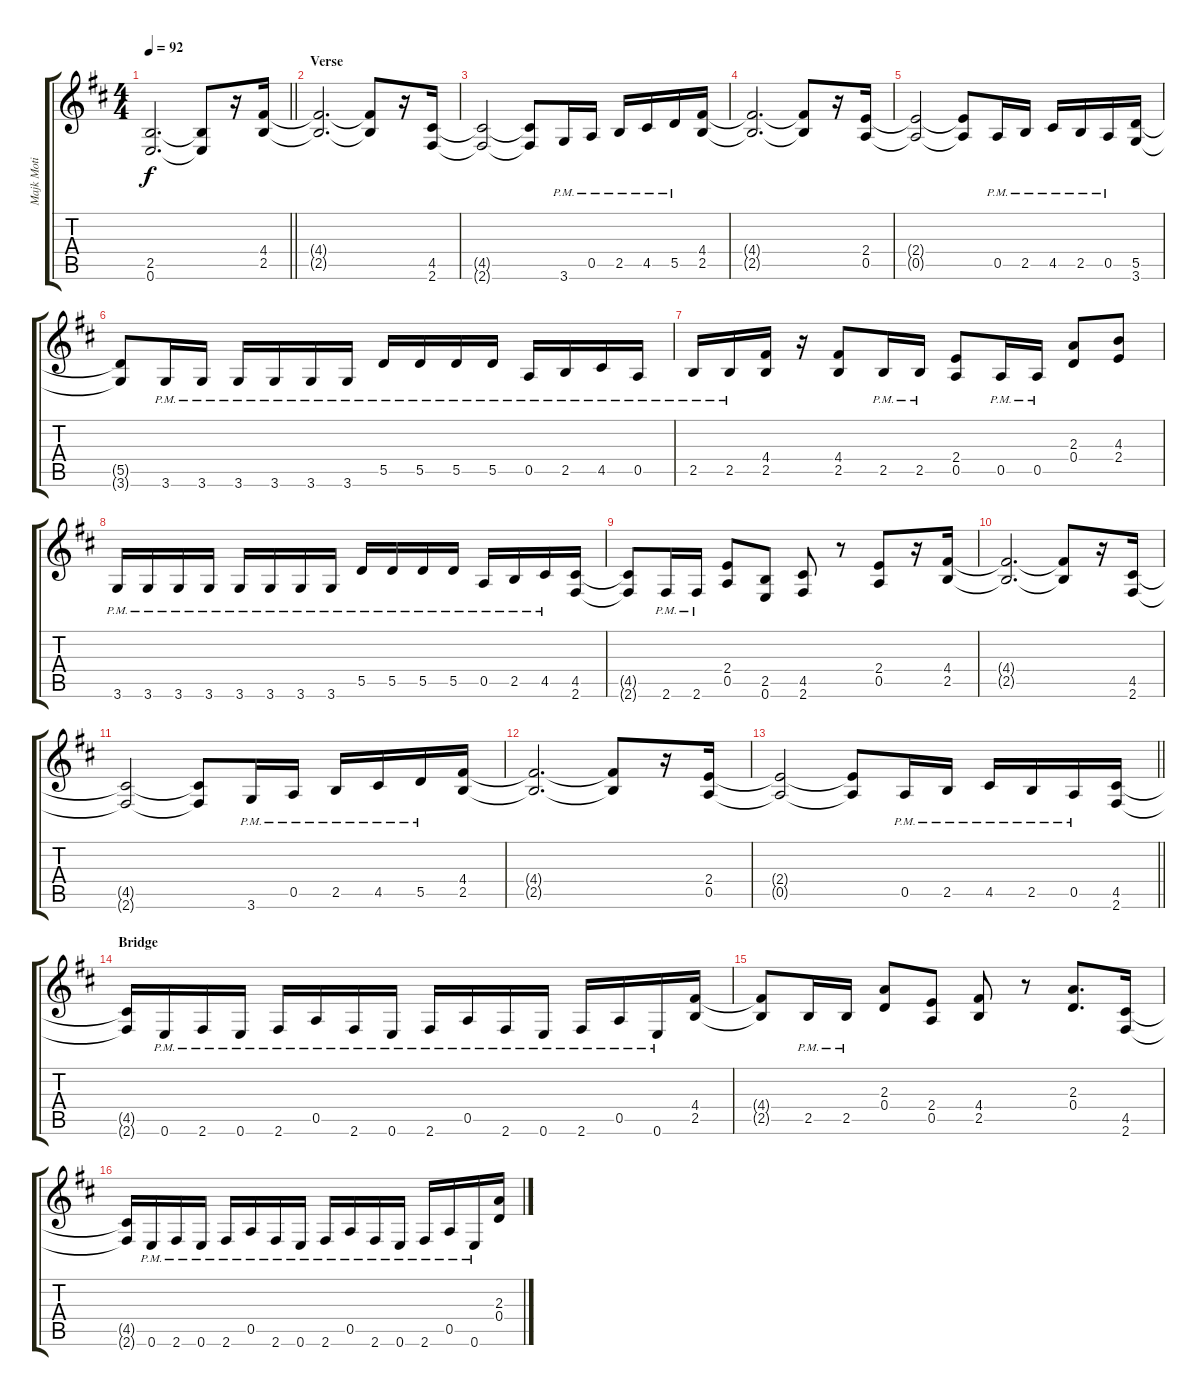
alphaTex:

\track ("Majk Moti" "Majk Moti") {instrument distortionguitar}
\staff {score tabs}
\tuning (E4 B3 G3 D3 A2 E2) {hide}
\ts (4 4)
\tempo 92
\clef g2
\barLineRight lightlight
\ks bminor
(2.5{t} 0.6{t}).2{d dy f} (2.5{t} 0.6{t}).8 r.16 (4.4 2.5).16 |
\section ("" "Verse")
(4.4{t} 2.5{t}).2{d} (4.4{t} 2.5{t}).8 r.16 (4.5 2.6).16 |
(4.5{t} 2.6{t}).2 (4.5{t} 2.6{t}).8 3.6{pm}.16 0.5{pm}.16 2.5{pm}.16 4.5{pm}.16 5.5{pm}.16 (4.4 2.5).16 |
(4.4{t} 2.5{t}).2{d} (4.4{t} 2.5{t}).8 r.16 (2.4 0.5).16 |
(2.4{t} 0.5{t}).2 (2.4{t} 0.5{t}).8 0.5{pm}.16 2.5{pm}.16 4.5{pm}.16 2.5{pm}.16 0.5{pm}.16 (5.5 3.6).16 |
(5.5{t} 3.6{t}).8 3.6{pm}.16 3.6{pm}.16 3.6{pm}.16 3.6{pm}.16 3.6{pm}.16 3.6{pm}.16 5.5{pm}.16 5.5{pm}.16 5.5{pm}.16 5.5{pm}.16 0.5{pm}.16 2.5{pm}.16 4.5{pm}.16 0.5{pm}.16 |
2.5{pm}.16 2.5{pm}.16 (4.4 2.5).16 r.16 (4.4 2.5).8 2.5{pm}.16 2.5{pm}.16 (2.4 0.5).8 0.5{pm}.16 0.5{pm}.16 (2.3 0.4).8 (4.3 2.4).8 |
3.6{pm}.16 3.6{pm}.16 3.6{pm}.16 3.6{pm}.16 3.6{pm}.16 3.6{pm}.16 3.6{pm}.16 3.6{pm}.16 5.5{pm}.16 5.5{pm}.16 5.5{pm}.16 5.5{pm}.16 0.5{pm}.16 2.5{pm}.16 4.5{pm}.16 (4.5 2.6).16 |
(4.5{t} 2.6{t}).8 2.6{pm}.16 2.6{pm}.16 (2.4 0.5).8 (2.5 0.6).8 (4.5 2.6).8 r.8 (2.4 0.5).8 r.16 (4.4 2.5).16 |
(4.4{t} 2.5{t}).2{d} (4.4{t} 2.5{t}).8 r.16 (4.5 2.6).16 |
(4.5{t} 2.6{t}).2 (4.5{t} 2.6{t}).8 3.6{pm}.16 0.5{pm}.16 2.5{pm}.16 4.5{pm}.16 5.5{pm}.16 (4.4 2.5).16 |
(4.4{t} 2.5{t}).2{d} (4.4{t} 2.5{t}).8 r.16 (2.4 0.5).16 |
\barLineRight lightlight
(2.4{t} 0.5{t}).2 (2.4{t} 0.5{t}).8 0.5{pm}.16 2.5{pm}.16 4.5{pm}.16 2.5{pm}.16 0.5{pm}.16 (4.5 2.6).16 |
\section ("" "Bridge")
(4.5{t} 2.6{t}).16 0.6{pm}.16 2.6{pm}.16 0.6{pm}.16 2.6{pm}.16 0.5{pm}.16 2.6{pm}.16 0.6{pm}.16 2.6{pm}.16 0.5{pm}.16 2.6{pm}.16 0.6{pm}.16 2.6{pm}.16 0.5{pm}.16 0.6{pm}.16 (4.4 2.5).16 |
(4.4{t} 2.5{t}).8 2.5{pm}.16 2.5{pm}.16 (2.3 0.4).8 (2.4 0.5).8 (4.4 2.5).8 r.8 (2.3 0.4).8{d} (4.5 2.6).16 |
(4.5{t} 2.6{t}).16 0.6{pm}.16 2.6{pm}.16 0.6{pm}.16 2.6{pm}.16 0.5{pm}.16 2.6{pm}.16 0.6{pm}.16 2.6{pm}.16 0.5{pm}.16 2.6{pm}.16 0.6{pm}.16 2.6{pm}.16 0.5{pm}.16 0.6{pm}.16 (2.3 0.4).16
